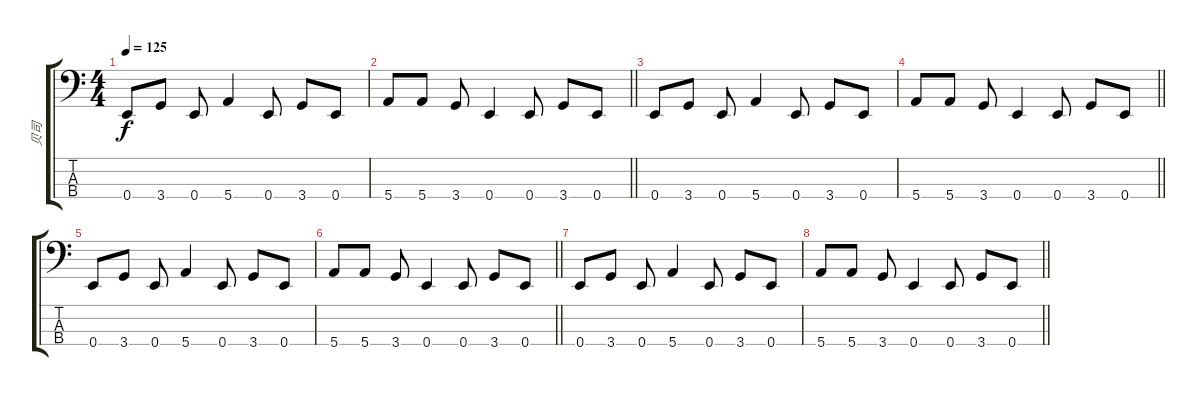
\track ("贝司" "贝司") {instrument electricbassfinger}
\staff {score tabs}
\tuning (G2 D2 A1 E1) {hide}
\ts (4 4)
\tempo 125
\clef f4
\ks c
0.4.8{dy f} 3.4.8 0.4.8 5.4.4 0.4.8 3.4.8 0.4.8 |
\barLineRight lightlight
5.4.8 5.4.8 3.4.8 0.4.4 0.4.8 3.4.8 0.4.8 |
0.4.8 3.4.8 0.4.8 5.4.4 0.4.8 3.4.8 0.4.8 |
\barLineRight lightlight
5.4.8 5.4.8 3.4.8 0.4.4 0.4.8 3.4.8 0.4.8 |
0.4.8 3.4.8 0.4.8 5.4.4 0.4.8 3.4.8 0.4.8 |
\barLineRight lightlight
5.4.8 5.4.8 3.4.8 0.4.4 0.4.8 3.4.8 0.4.8 |
0.4.8 3.4.8 0.4.8 5.4.4 0.4.8 3.4.8 0.4.8 |
\barLineRight lightlight
5.4.8 5.4.8 3.4.8 0.4.4 0.4.8 3.4.8 0.4.8
